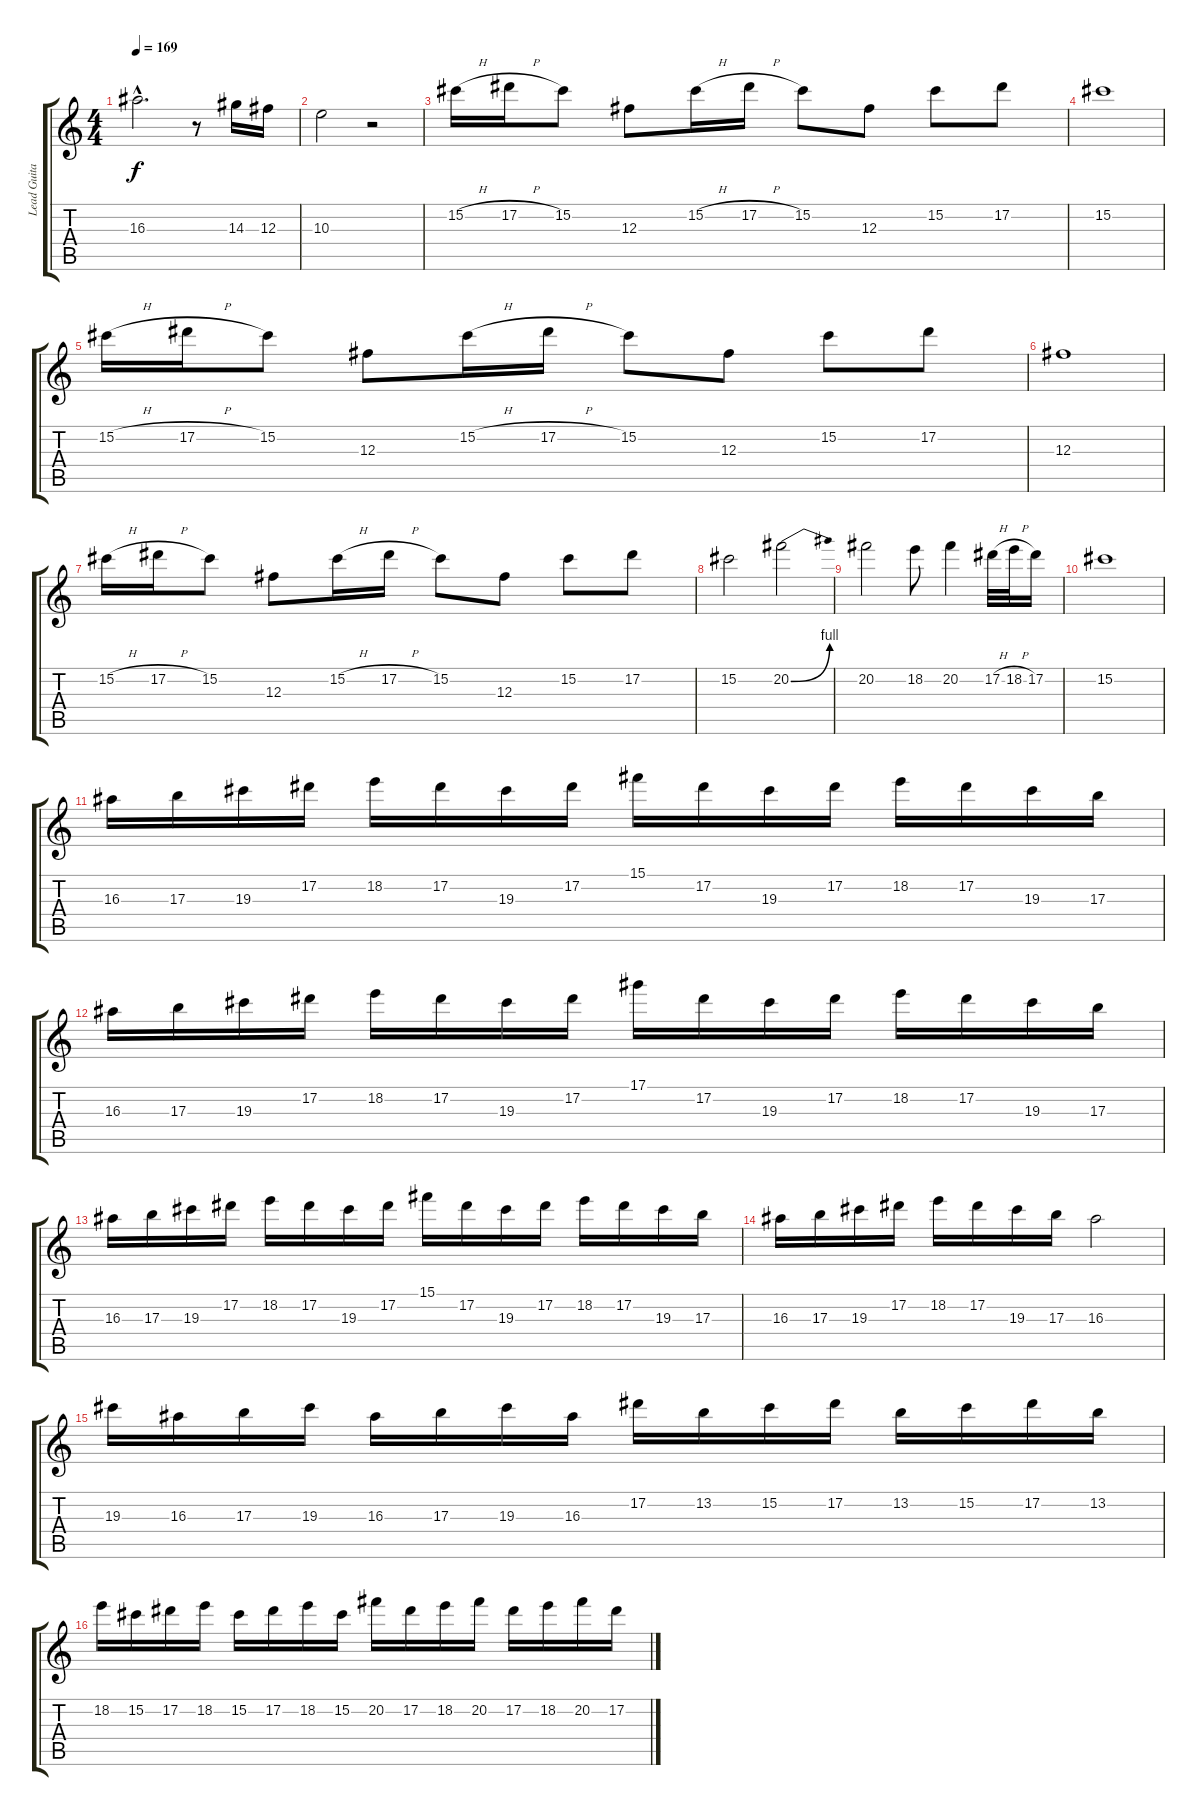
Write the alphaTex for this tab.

\track ("Lead Guitar 2" "Lead Guita") {instrument distortionguitar}
\staff {score tabs}
\tuning (Eb4 Bb3 Gb3 Db3 Ab2 Eb2) {hide}
\ts (4 4)
\tempo 169
\clef g2
\ks c
16.3{hac}.2{d dy f} r.8 14.3.16 12.3.16 |
10.3.2 r.2 |
15.2{h}.16 17.2{h}.16 15.2.8 12.3.8 15.2{h}.16 17.2{h}.16 15.2.8 12.3.8 15.2.8 17.2.8 |
15.2.1 |
15.2{h}.16 17.2{h}.16 15.2.8 12.3.8 15.2{h}.16 17.2{h}.16 15.2.8 12.3.8 15.2.8 17.2.8 |
12.3.1 |
15.2{h}.16 17.2{h}.16 15.2.8 12.3.8 15.2{h}.16 17.2{h}.16 15.2.8 12.3.8 15.2.8 17.2.8 |
15.2.2 20.2{be (bend 0 0 60 4)}.2 |
20.2.2 18.2.8 20.2.4 17.2{h}.32 18.2{h}.32 17.2.16 |
15.2.1 |
16.3.16 17.3.16 19.3.16 17.2.16 18.2.16 17.2.16 19.3.16 17.2.16 15.1.16 17.2.16 19.3.16 17.2.16 18.2.16 17.2.16 19.3.16 17.3.16 |
16.3.16 17.3.16 19.3.16 17.2.16 18.2.16 17.2.16 19.3.16 17.2.16 17.1.16 17.2.16 19.3.16 17.2.16 18.2.16 17.2.16 19.3.16 17.3.16 |
16.3.16 17.3.16 19.3.16 17.2.16 18.2.16 17.2.16 19.3.16 17.2.16 15.1.16 17.2.16 19.3.16 17.2.16 18.2.16 17.2.16 19.3.16 17.3.16 |
16.3.16 17.3.16 19.3.16 17.2.16 18.2.16 17.2.16 19.3.16 17.3.16 16.3.2 |
19.3.16 16.3.16 17.3.16 19.3.16 16.3.16 17.3.16 19.3.16 16.3.16 17.2.16 13.2.16 15.2.16 17.2.16 13.2.16 15.2.16 17.2.16 13.2.16 |
18.2.16 15.2.16 17.2.16 18.2.16 15.2.16 17.2.16 18.2.16 15.2.16 20.2.16 17.2.16 18.2.16 20.2.16 17.2.16 18.2.16 20.2.16 17.2.16
